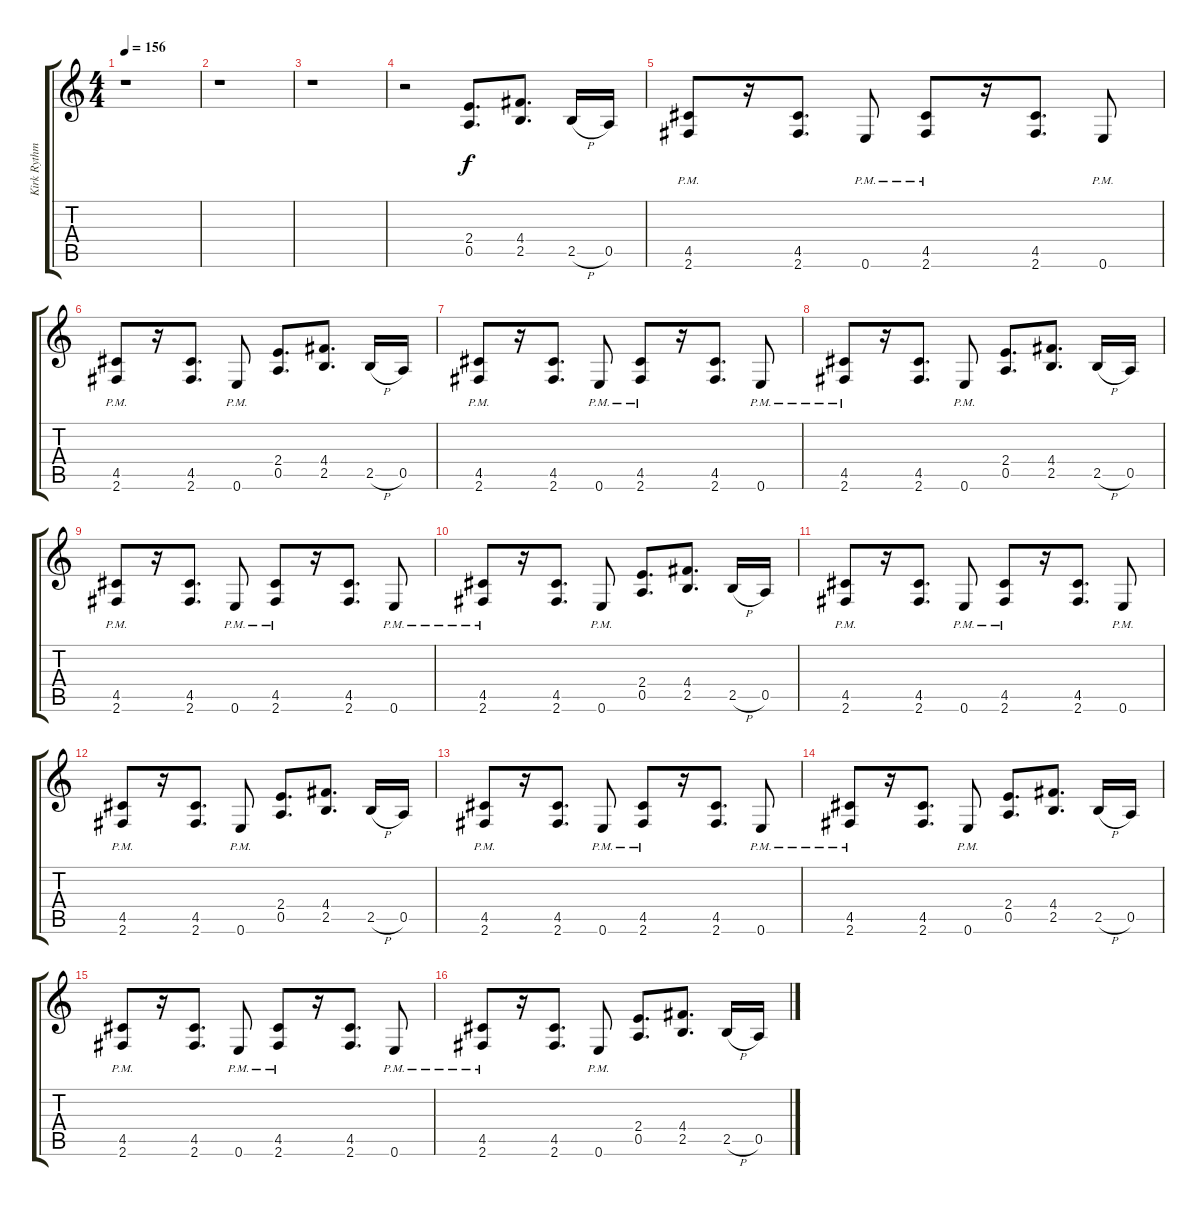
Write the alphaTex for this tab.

\track ("Kirk Rythm" "Kirk Rythm") {instrument distortionguitar}
\staff {score tabs}
\tuning (E4 B3 G3 D3 A2 E2) {hide}
\ts (4 4)
\tempo 156
\clef g2
\ks c
r.1{dy f instrument distortionguitar} |
r.1 |
r.1 |
r.2 (2.4 0.5).8{d} (4.4 2.5).8{d} 2.5{h}.16 0.5.16 |
(4.5{pm} 2.6{pm}).8 r.16 (4.5 2.6).8{d} 0.6{pm}.8 (4.5{pm} 2.6{pm}).8 r.16 (4.5 2.6).8{d} 0.6{pm}.8 |
(4.5{pm} 2.6{pm}).8 r.16 (4.5 2.6).8{d} 0.6{pm}.8 (2.4 0.5).8{d} (4.4 2.5).8{d} 2.5{h}.16 0.5.16 |
(4.5{pm} 2.6{pm}).8 r.16 (4.5 2.6).8{d} 0.6{pm}.8 (4.5{pm} 2.6{pm}).8 r.16 (4.5 2.6).8{d} 0.6{pm}.8 |
(4.5{pm} 2.6{pm}).8 r.16 (4.5 2.6).8{d} 0.6{pm}.8 (2.4 0.5).8{d} (4.4 2.5).8{d} 2.5{h}.16 0.5.16 |
(4.5{pm} 2.6{pm}).8 r.16 (4.5 2.6).8{d} 0.6{pm}.8 (4.5{pm} 2.6{pm}).8 r.16 (4.5 2.6).8{d} 0.6{pm}.8 |
(4.5{pm} 2.6{pm}).8 r.16 (4.5 2.6).8{d} 0.6{pm}.8 (2.4 0.5).8{d} (4.4 2.5).8{d} 2.5{h}.16 0.5.16 |
(4.5{pm} 2.6{pm}).8 r.16 (4.5 2.6).8{d} 0.6{pm}.8 (4.5{pm} 2.6{pm}).8 r.16 (4.5 2.6).8{d} 0.6{pm}.8 |
(4.5{pm} 2.6{pm}).8 r.16 (4.5 2.6).8{d} 0.6{pm}.8 (2.4 0.5).8{d} (4.4 2.5).8{d} 2.5{h}.16 0.5.16 |
(4.5{pm} 2.6{pm}).8 r.16 (4.5 2.6).8{d} 0.6{pm}.8 (4.5{pm} 2.6{pm}).8 r.16 (4.5 2.6).8{d} 0.6{pm}.8 |
(4.5{pm} 2.6{pm}).8 r.16 (4.5 2.6).8{d} 0.6{pm}.8 (2.4 0.5).8{d} (4.4 2.5).8{d} 2.5{h}.16 0.5.16 |
(4.5{pm} 2.6{pm}).8 r.16 (4.5 2.6).8{d} 0.6{pm}.8 (4.5{pm} 2.6{pm}).8 r.16 (4.5 2.6).8{d} 0.6{pm}.8 |
(4.5{pm} 2.6{pm}).8 r.16 (4.5 2.6).8{d} 0.6{pm}.8 (2.4 0.5).8{d} (4.4 2.5).8{d} 2.5{h}.16 0.5.16
